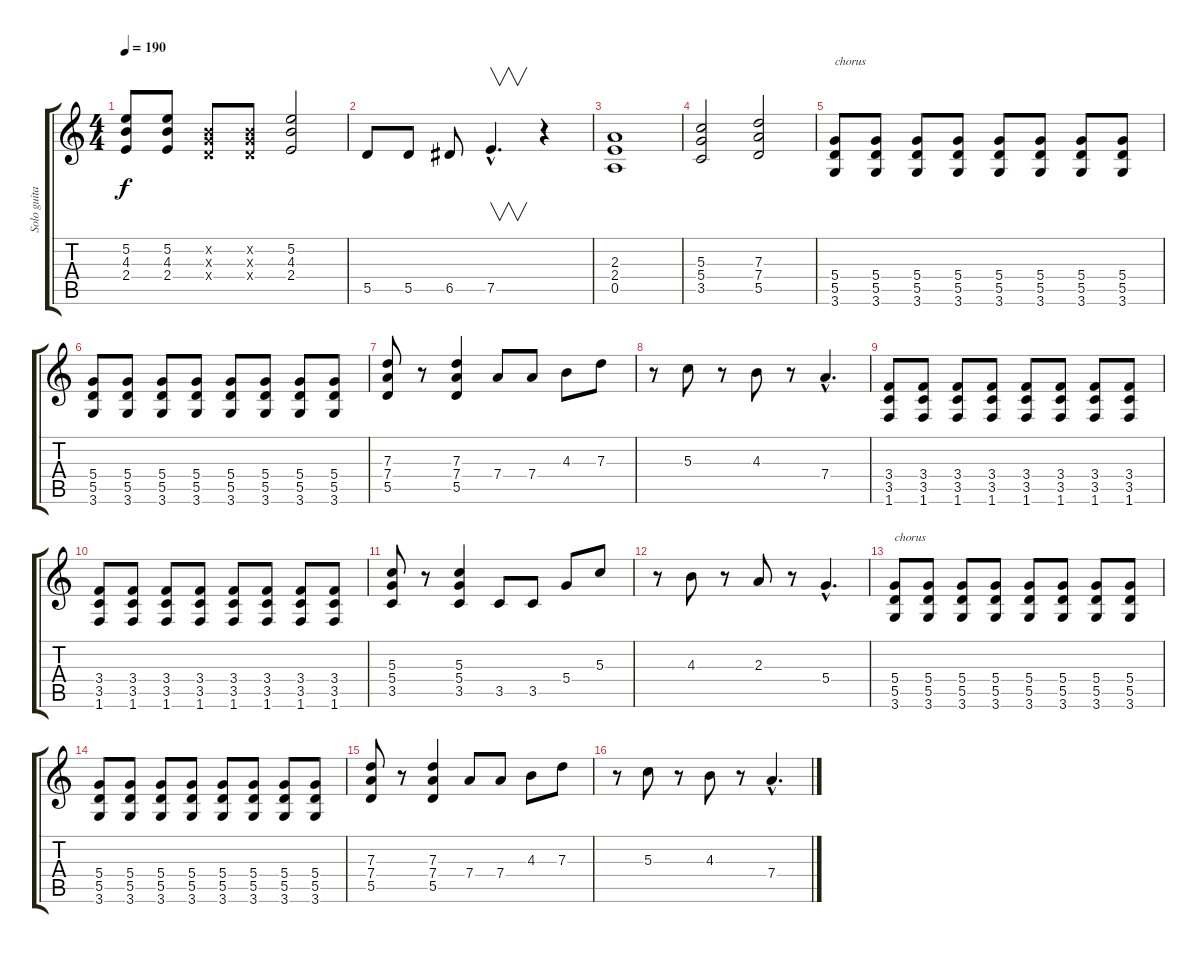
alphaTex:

\track ("Solo guitar" "Solo guita") {instrument distortionguitar}
\staff {score tabs}
\tuning (E4 B3 G3 D3 A2 E2) {hide}
\ts (4 4)
\tempo 190
\clef g2
\ks c
(5.2 4.3 2.4).8{dy f} (5.2 4.3 2.4).8 (0.2{x} 0.3{x} 0.4{x}).8 (0.2{x} 0.3{x} 0.4{x}).8 (5.2 4.3 2.4).2 |
5.5.8 5.5.8 6.5.8 7.5{hac}.4{v d} r.4 |
(2.3 2.4 0.5).1 |
(5.3 5.4 3.5).2 (7.3 7.4 5.5).2 |
(5.4 5.5 3.6).8{txt "chorus"} (5.4 5.5 3.6).8 (5.4 5.5 3.6).8 (5.4 5.5 3.6).8 (5.4 5.5 3.6).8 (5.4 5.5 3.6).8 (5.4 5.5 3.6).8 (5.4 5.5 3.6).8 |
(5.4 5.5 3.6).8 (5.4 5.5 3.6).8 (5.4 5.5 3.6).8 (5.4 5.5 3.6).8 (5.4 5.5 3.6).8 (5.4 5.5 3.6).8 (5.4 5.5 3.6).8 (5.4 5.5 3.6).8 |
(7.3 7.4 5.5).8 r.8 (7.3 7.4 5.5).4 7.4.8 7.4.8 4.3.8 7.3.8 |
r.8 5.3.8 r.8 4.3.8 r.8 7.4{hac}.4{d} |
(3.4 3.5 1.6).8 (3.4 3.5 1.6).8 (3.4 3.5 1.6).8 (3.4 3.5 1.6).8 (3.4 3.5 1.6).8 (3.4 3.5 1.6).8 (3.4 3.5 1.6).8 (3.4 3.5 1.6).8 |
(3.4 3.5 1.6).8 (3.4 3.5 1.6).8 (3.4 3.5 1.6).8 (3.4 3.5 1.6).8 (3.4 3.5 1.6).8 (3.4 3.5 1.6).8 (3.4 3.5 1.6).8 (3.4 3.5 1.6).8 |
(5.3 5.4 3.5).8 r.8 (5.3 5.4 3.5).4 3.5.8 3.5.8 5.4.8 5.3.8 |
r.8 4.3.8 r.8 2.3.8 r.8 5.4{hac}.4{d} |
(5.4 5.5 3.6).8{txt "chorus"} (5.4 5.5 3.6).8 (5.4 5.5 3.6).8 (5.4 5.5 3.6).8 (5.4 5.5 3.6).8 (5.4 5.5 3.6).8 (5.4 5.5 3.6).8 (5.4 5.5 3.6).8 |
(5.4 5.5 3.6).8 (5.4 5.5 3.6).8 (5.4 5.5 3.6).8 (5.4 5.5 3.6).8 (5.4 5.5 3.6).8 (5.4 5.5 3.6).8 (5.4 5.5 3.6).8 (5.4 5.5 3.6).8 |
(7.3 7.4 5.5).8 r.8 (7.3 7.4 5.5).4 7.4.8 7.4.8 4.3.8 7.3.8 |
r.8 5.3.8 r.8 4.3.8 r.8 7.4{hac}.4{d}
